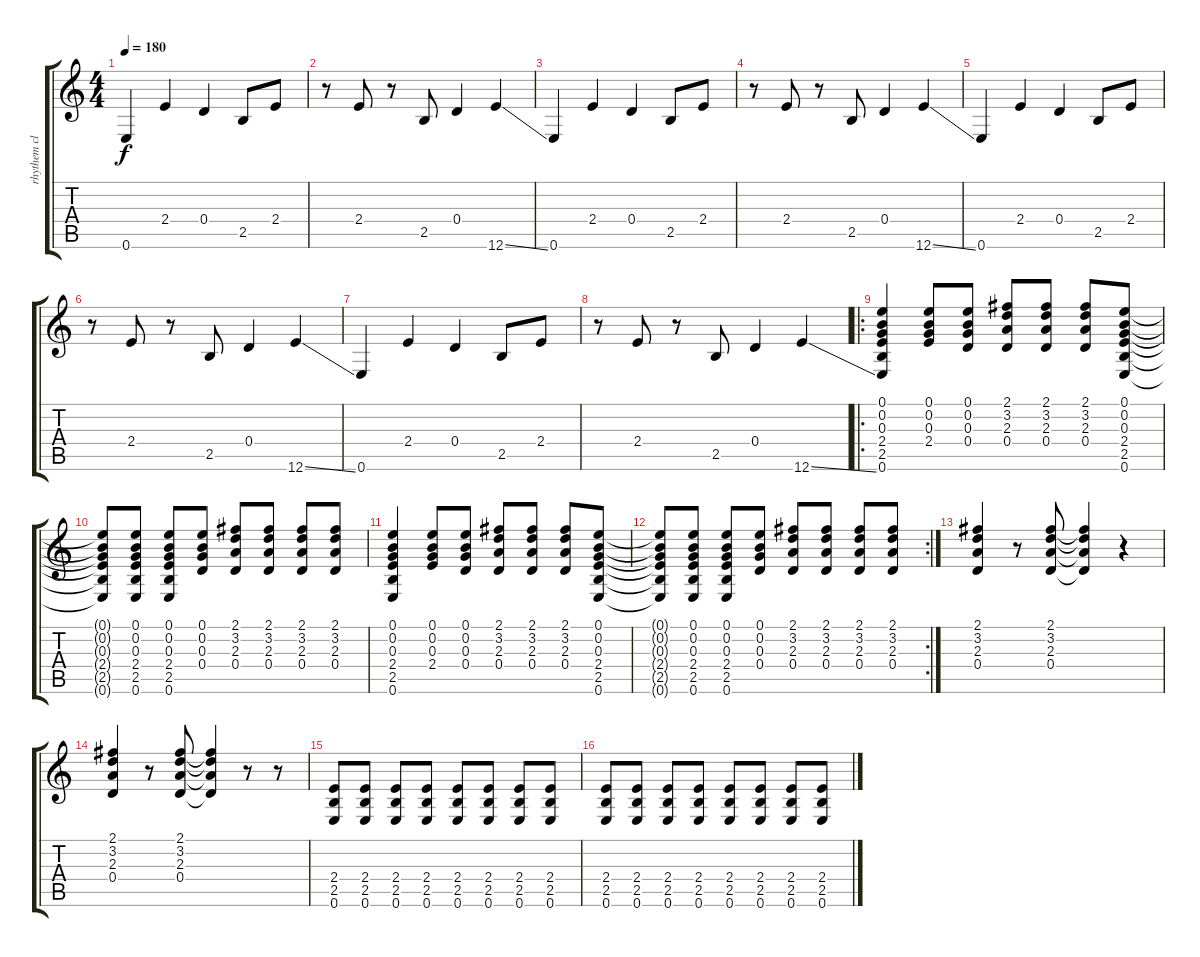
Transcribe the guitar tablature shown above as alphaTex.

\track ("rhythem clean" "rhythem cl") {instrument acousticguitarsteel}
\staff {score tabs}
\tuning (E4 B3 G3 D3 A2 E2) {hide}
\ts (4 4)
\tempo 180
\clef g2
\ks c
0.6.4{dy f} 2.4.4 0.4.4 2.5.8 2.4.8 |
r.8 2.4.8 r.8 2.5.8 0.4.4 12.6{ss}.4 |
0.6.4 2.4.4 0.4.4 2.5.8 2.4.8 |
r.8 2.4.8 r.8 2.5.8 0.4.4 12.6{ss}.4 |
0.6.4 2.4.4 0.4.4 2.5.8 2.4.8 |
r.8 2.4.8 r.8 2.5.8 0.4.4 12.6{ss}.4 |
0.6.4 2.4.4 0.4.4 2.5.8 2.4.8 |
r.8 2.4.8 r.8 2.5.8 0.4.4 12.6{ss}.4 |
\ro
(0.1 0.2 0.3 2.4 2.5 0.6).4 (0.1 0.2 0.3 2.4).8 (0.1 0.2 0.3 0.4).8 (2.1 3.2 2.3 0.4).8 (2.1 3.2 2.3 0.4).8 (2.1 3.2 2.3 0.4).8 (0.1 0.2 0.3 2.4 2.5 0.6).8 |
(0.1{t} 0.2{t} 0.3{t} 2.4{t} 2.5{t} 0.6{t}).8 (0.1 0.2 0.3 2.4 2.5 0.6).8 (0.1 0.2 0.3 2.4 2.5 0.6).8 (0.1 0.2 0.3 0.4).8 (2.1 3.2 2.3 0.4).8 (2.1 3.2 2.3 0.4).8 (2.1 3.2 2.3 0.4).8 (2.1 3.2 2.3 0.4).8 |
(0.1 0.2 0.3 2.4 2.5 0.6).4 (0.1 0.2 0.3 2.4).8 (0.1 0.2 0.3 0.4).8 (2.1 3.2 2.3 0.4).8 (2.1 3.2 2.3 0.4).8 (2.1 3.2 2.3 0.4).8 (0.1 0.2 0.3 2.4 2.5 0.6).8 |
\rc 2
(0.1{t} 0.2{t} 0.3{t} 2.4{t} 2.5{t} 0.6{t}).8 (0.1 0.2 0.3 2.4 2.5 0.6).8 (0.1 0.2 0.3 2.4 2.5 0.6).8 (0.1 0.2 0.3 0.4).8 (2.1 3.2 2.3 0.4).8 (2.1 3.2 2.3 0.4).8 (2.1 3.2 2.3 0.4).8 (2.1 3.2 2.3 0.4).8 |
(2.1 3.2 2.3 0.4).4 r.8 (2.1 3.2 2.3 0.4).8 (2.1{t} 3.2{t} 2.3{t} 0.4{t}).4 r.4 |
(2.1 3.2 2.3 0.4).4 r.8 (2.1 3.2 2.3 0.4).8 (2.1{t} 3.2{t} 2.3{t} 0.4{t}).4 r.8 r.8 |
(2.4 2.5 0.6).8 (2.4 2.5 0.6).8 (2.4 2.5 0.6).8 (2.4 2.5 0.6).8 (2.4 2.5 0.6).8 (2.4 2.5 0.6).8 (2.4 2.5 0.6).8 (2.4 2.5 0.6).8 |
(2.4 2.5 0.6).8 (2.4 2.5 0.6).8 (2.4 2.5 0.6).8 (2.4 2.5 0.6).8 (2.4 2.5 0.6).8 (2.4 2.5 0.6).8 (2.4 2.5 0.6).8 (2.4 2.5 0.6).8
